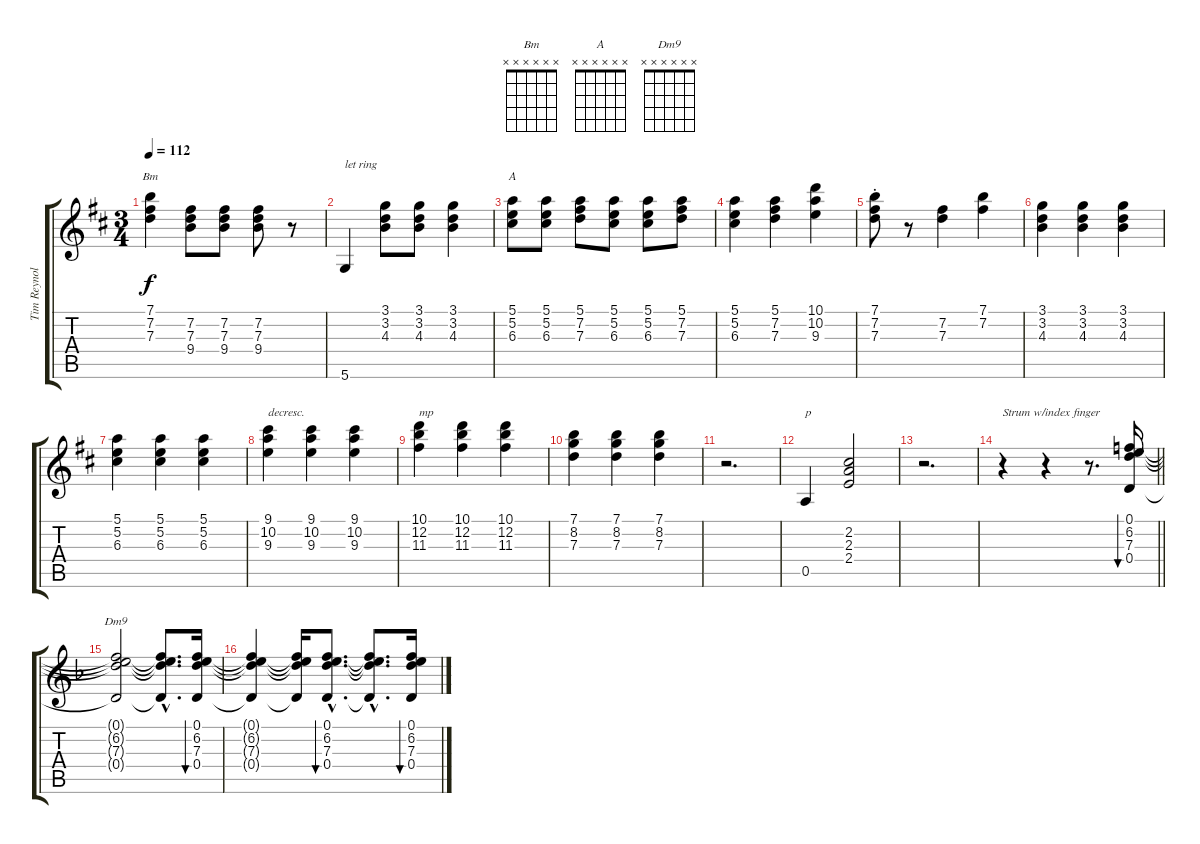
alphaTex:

\track ("Tim Reynolds" "Tim Reynol") {instrument acousticguitarsteel}
\staff {score tabs}
\tuning (E4 B3 G3 D3 A2 D2) {hide}
\chord ("Bm" x x x x x x)
\chord ("A" x x x x x x)
\chord ("Dm9" x x x x x x)
\ts (3 4)
\tempo 112
\clef g2
\ks bminor
(7.1 7.2 7.3).4{ch "Bm" dy f} (7.2 7.3 9.4).8 (7.2 7.3 9.4).8 (7.2 7.3 9.4).8 r.8 |
5.6.4{txt "let ring"} (3.1 3.2 4.3).8 (3.1 3.2 4.3).8 (3.1 3.2 4.3).4 |
(5.1 5.2 6.3).8{ch "A"} (5.1 5.2 6.3).8 (5.1 7.2 7.3).8 (5.1 5.2 6.3).8 (5.1 5.2 6.3).8 (5.1 7.2 7.3).8 |
(5.1 5.2 6.3).4 (5.1 7.2 7.3).4 (10.1 10.2 9.3).4 |
(7.1{st} 7.2{st} 7.3{st}).8 r.8 (7.2 7.3).4 (7.1 7.2).4 |
(3.1 3.2 4.3).4 (3.1 3.2 4.3).4 (3.1 3.2 4.3).4 |
(5.1 5.2 6.3).4 (5.1 5.2 6.3).4 (5.1 5.2 6.3).4 |
(9.1 10.2 9.3).4{txt "decresc."} (9.1 10.2 9.3).4 (9.1 10.2 9.3).4 |
(10.1 12.2 11.3).4{txt "mp"} (10.1 12.2 11.3).4 (10.1 12.2 11.3).4 |
(7.1 8.2 7.3).4 (7.1 8.2 7.3).4 (7.1 8.2 7.3).4 |
r.2{d} |
0.5.4{txt "p"} (2.2 2.3 2.4).2 |
r.2{d} |
\barLineRight lightlight
r.4{txt "Strum w/index finger"} r.4 r.8{d} (0.1 6.2 7.3 0.4).16{bu 120} |
\ks dminor
(0.1{t} 6.2{t} 7.3{t} 0.4{t}).2{ch "Dm9"} (0.1{hac t} 6.2{hac t} 7.3{hac t} 0.4{hac t}).8{d} (0.1 6.2 7.3 0.4).16{bu 120} |
(0.1{t} 6.2{t} 7.3{t} 0.4{t}).4 (0.1{t} 6.2{t} 7.3{t} 0.4{t}).16 (0.1{hac} 6.2{hac} 7.3{hac} 0.4{hac}).8{d bu 120} (0.1{hac t} 6.2{hac t} 7.3{hac t} 0.4{hac t}).8{d} (0.1 6.2 7.3 0.4).16{bu 120}
